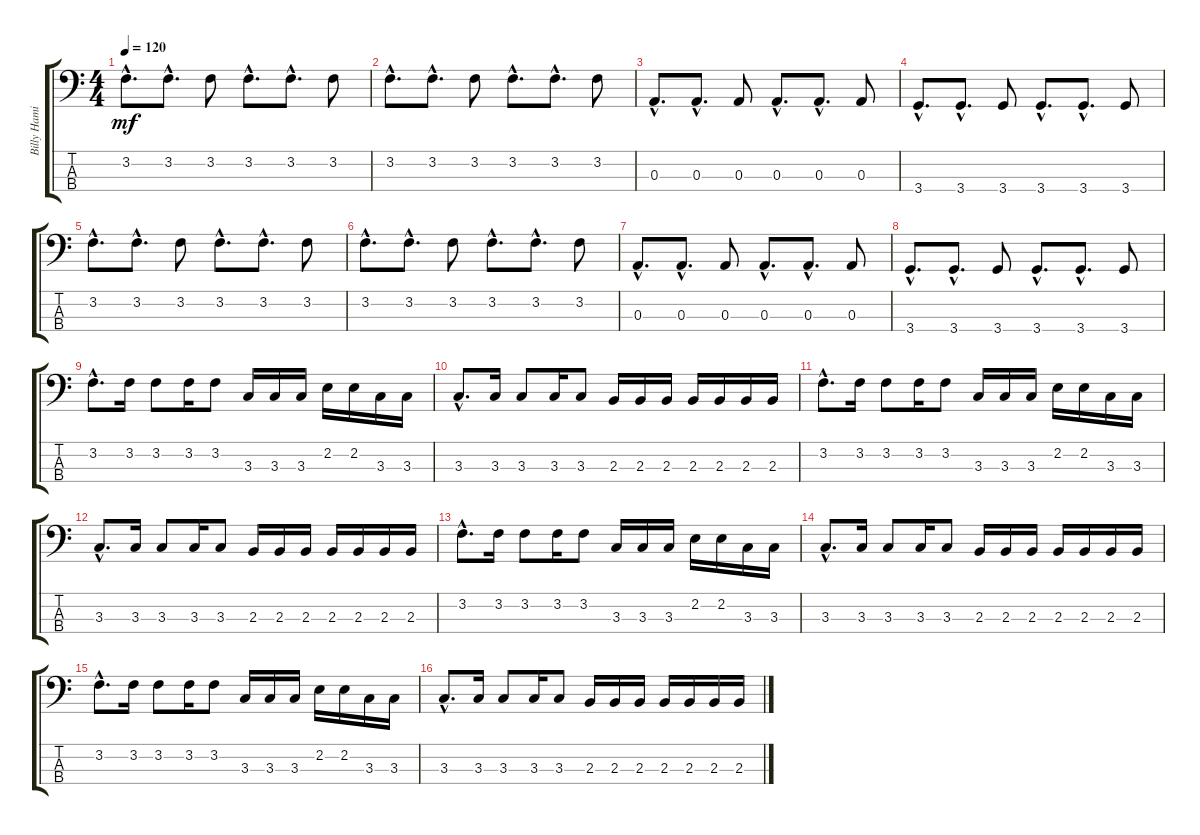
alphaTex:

\track ("Billy Hamilton" "Billy Hami") {instrument electricbasspick}
\staff {score tabs}
\tuning (G2 D2 A1 E1) {hide}
\ts (4 4)
\tempo 120
\clef f4
\ks c
3.2{hac}.8{d dy mf} 3.2{hac}.8{d} 3.2.8 3.2{hac}.8{d} 3.2{hac}.8{d} 3.2.8 |
3.2{hac}.8{d} 3.2{hac}.8{d} 3.2.8 3.2{hac}.8{d} 3.2{hac}.8{d} 3.2.8 |
0.3{hac}.8{d} 0.3{hac}.8{d} 0.3.8 0.3{hac}.8{d} 0.3{hac}.8{d} 0.3.8 |
3.4{hac}.8{d} 3.4{hac}.8{d} 3.4.8 3.4{hac}.8{d} 3.4{hac}.8{d} 3.4.8 |
3.2{hac}.8{d} 3.2{hac}.8{d} 3.2.8 3.2{hac}.8{d} 3.2{hac}.8{d} 3.2.8 |
3.2{hac}.8{d} 3.2{hac}.8{d} 3.2.8 3.2{hac}.8{d} 3.2{hac}.8{d} 3.2.8 |
0.3{hac}.8{d} 0.3{hac}.8{d} 0.3.8 0.3{hac}.8{d} 0.3{hac}.8{d} 0.3.8 |
3.4{hac}.8{d} 3.4{hac}.8{d} 3.4.8 3.4{hac}.8{d} 3.4{hac}.8{d} 3.4.8 |
3.2{hac}.8{d} 3.2.16 3.2.8 3.2.16 3.2.8 3.3.16 3.3.16 3.3.16 2.2.16 2.2.16 3.3.16 3.3.16 |
3.3{hac}.8{d} 3.3.16 3.3.8 3.3.16 3.3.8 2.3.16 2.3.16 2.3.16 2.3.16 2.3.16 2.3.16 2.3.16 |
3.2{hac}.8{d} 3.2.16 3.2.8 3.2.16 3.2.8 3.3.16 3.3.16 3.3.16 2.2.16 2.2.16 3.3.16 3.3.16 |
3.3{hac}.8{d} 3.3.16 3.3.8 3.3.16 3.3.8 2.3.16 2.3.16 2.3.16 2.3.16 2.3.16 2.3.16 2.3.16 |
3.2{hac}.8{d} 3.2.16 3.2.8 3.2.16 3.2.8 3.3.16 3.3.16 3.3.16 2.2.16 2.2.16 3.3.16 3.3.16 |
3.3{hac}.8{d} 3.3.16 3.3.8 3.3.16 3.3.8 2.3.16 2.3.16 2.3.16 2.3.16 2.3.16 2.3.16 2.3.16 |
3.2{hac}.8{d} 3.2.16 3.2.8 3.2.16 3.2.8 3.3.16 3.3.16 3.3.16 2.2.16 2.2.16 3.3.16 3.3.16 |
3.3{hac}.8{d} 3.3.16 3.3.8 3.3.16 3.3.8 2.3.16 2.3.16 2.3.16 2.3.16 2.3.16 2.3.16 2.3.16
